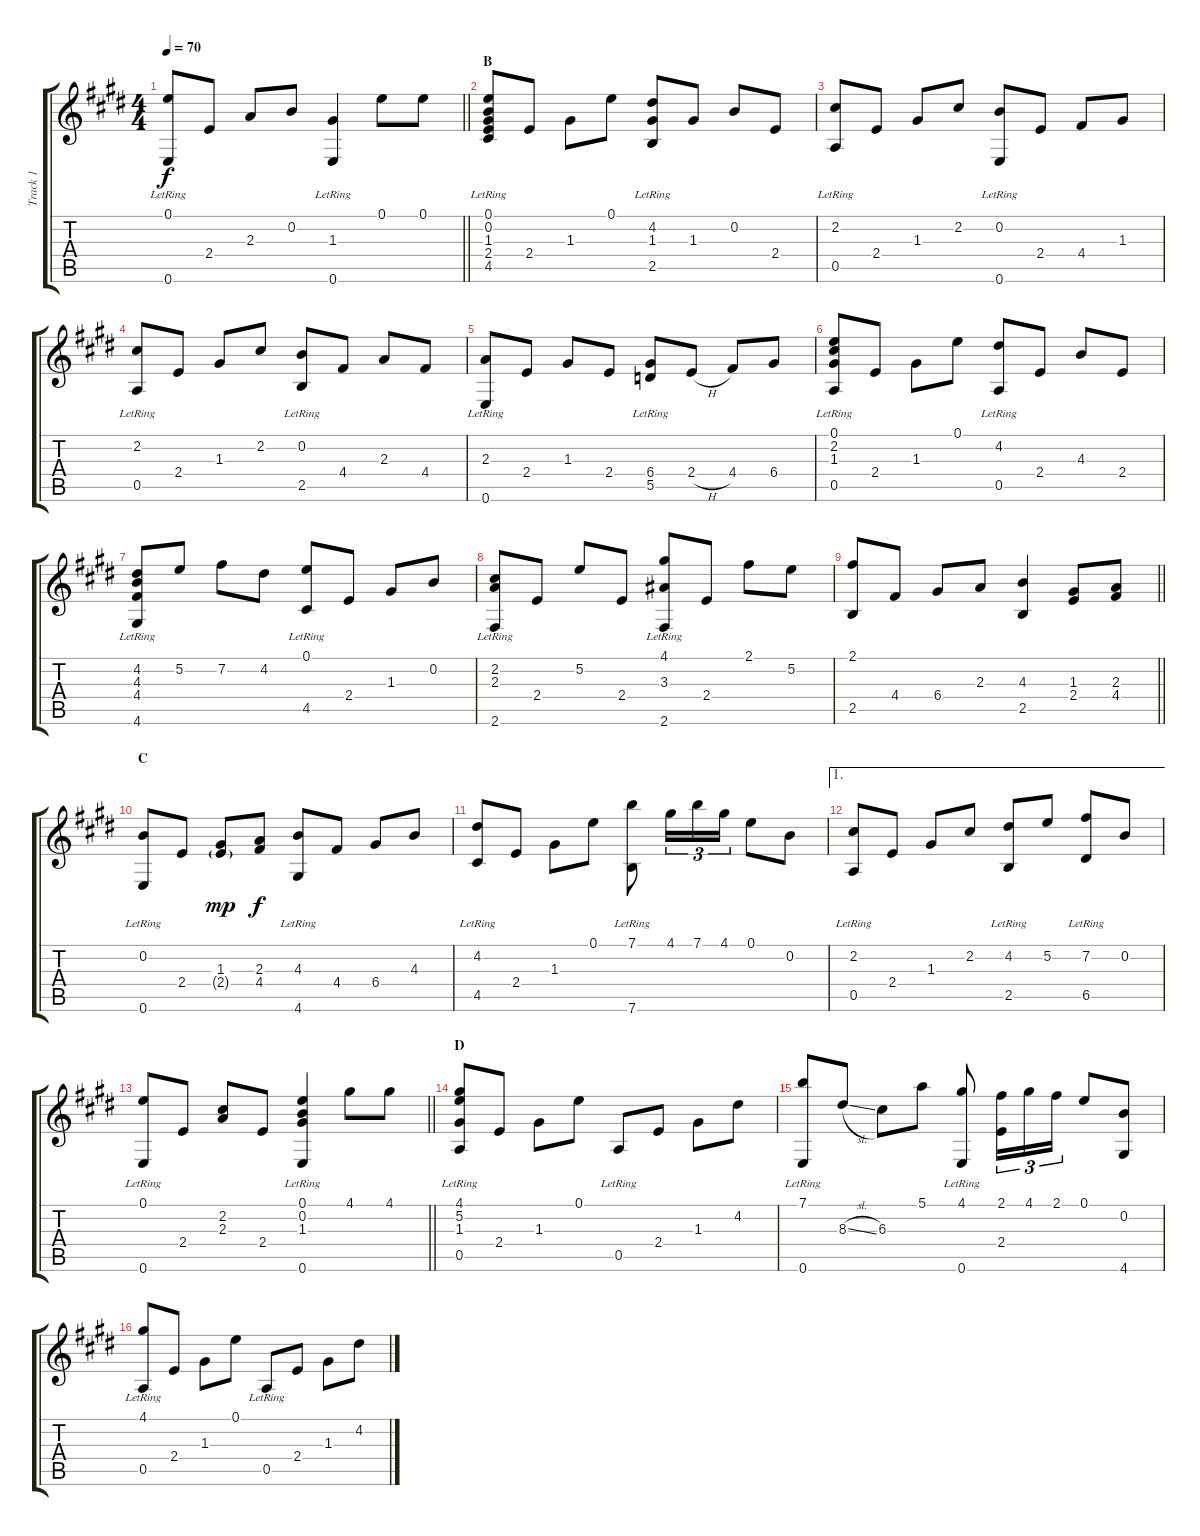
\track ("Track 1" "Track 1") {instrument acousticguitarnylon}
\staff {score tabs}
\tuning (E4 B3 G3 D3 A2 E2) {hide}
\ts (4 4)
\tempo 70
\clef g2
\barLineRight lightlight
\ks e
(0.1{lr} 0.6{lr}).8{dy f} 2.4.8 2.3.8 0.2.8 (1.3 0.6{lr}).4 0.1.8 0.1.8 |
\section ("" "B")
(0.1{lr} 0.2{lr} 1.3{lr} 2.4{lr} 4.5{lr}).8 2.4.8 1.3.8 0.1.8 (4.2 1.3 2.5{lr}).8 1.3.8 0.2.8 2.4.8 |
(2.2 0.5{lr}).8 2.4.8 1.3.8 2.2.8 (0.2 0.6{lr}).8 2.4.8 4.4.8 1.3.8 |
(2.2 0.5{lr}).8 2.4.8 1.3.8 2.2.8 (0.2 2.5{lr}).8 4.4.8 2.3.8 4.4.8 |
(2.3 0.6{lr}).8 2.4.8 1.3.8 2.4.8 (6.4 5.5{lr}).8 2.4{h}.8 4.4.8 6.4.8 |
(0.1{lr} 2.2{lr} 1.3{lr} 0.5{lr}).8 2.4.8 1.3.8 0.1.8 (4.2 0.5{lr}).8 2.4.8 4.3.8 2.4.8 |
(4.2{lr} 4.3{lr} 4.4{lr} 4.6{lr}).8 5.2.8 7.2.8 4.2.8 (0.1 4.5{lr}).8 2.4.8 1.3.8 0.2.8 |
(2.2{lr} 2.3{lr} 2.6{lr}).8 2.4.8 5.2.8 2.4.8 (4.1 3.3 2.6{lr}).8 2.4.8 2.1.8 5.2.8 |
\barLineRight lightlight
(2.1 2.5).8 4.4.8 6.4.8 2.3.8 (4.3 2.5).4 (1.3 2.4).8 (2.3 4.4).8 |
\section ("" "C")
(0.2 0.6{lr}).8 2.4.8 (1.3 2.4{g}).8{dy mp} (2.3 4.4).8{dy f} (4.3 4.6{lr}).8 4.4.8 6.4.8 4.3.8 |
(4.2 4.5{lr}).8 2.4.8 1.3.8 0.1.8 (7.1{lr} 7.6{lr}).8 4.1.16{tu (3 2)} 7.1.16{tu (3 2)} 4.1.16{tu (3 2)} 0.1.8 0.2.8 |
\ae 1
(2.2 0.5{lr}).8 2.4.8 1.3.8 2.2.8 (4.2 2.5{lr}).8 5.2.8 (7.2 6.5{lr}).8 0.2.8 |
\barLineRight lightlight
(0.1{lr} 0.6{lr}).8 2.4.8 (2.2 2.3).8 2.4.8 (0.1 0.2 1.3 0.6{lr}).4 4.1.8 4.1.8 |
\section ("" "D")
(4.1{lr} 5.2{lr} 1.3 0.5{lr}).8 2.4.8 1.3.8 0.1.8 0.5{lr}.8 2.4.8 1.3.8 4.2.8 |
(7.1 0.6{lr}).8 8.3{sl}.8 6.3.8 5.1.8 (4.1 0.6{lr}).8 (2.1 2.4).16{tu (3 2)} 4.1.16{tu (3 2)} 2.1.16{tu (3 2)} 0.1.8 (0.2 4.6).8 |
(4.1 0.5{lr}).8 2.4.8 1.3.8 0.1.8 0.5{lr}.8 2.4.8 1.3.8 4.2.8
